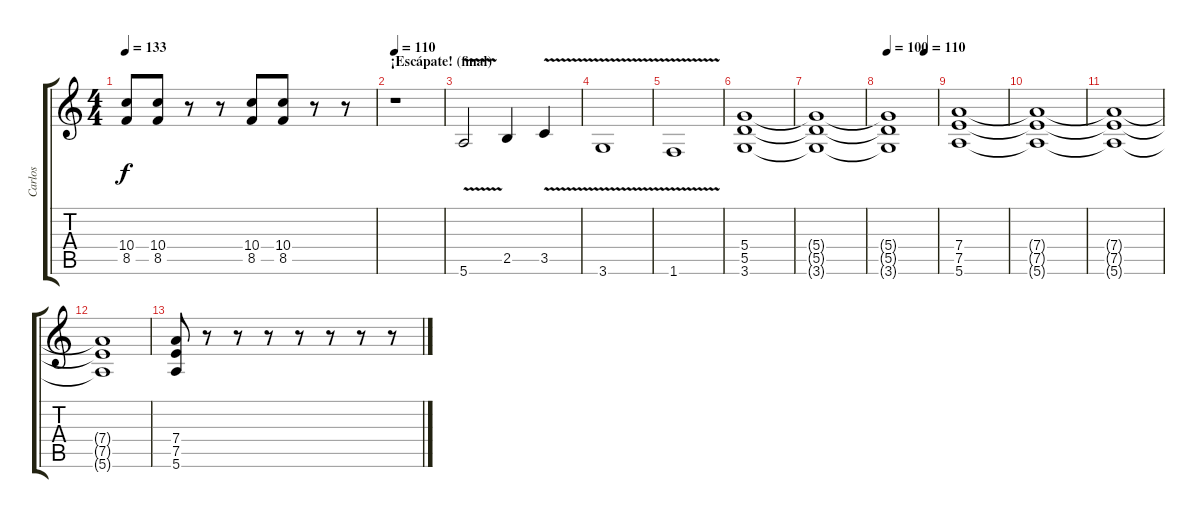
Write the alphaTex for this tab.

\track ("Carlos" "Carlos") {instrument distortionguitar}
\staff {score tabs}
\tuning (E4 B3 G3 D3 A2 E2) {hide}
\ts (4 4)
\tempo 133
\clef g2
\ks c
(10.4 8.5).8{dy f} (10.4 8.5).8 r.8 r.8 (10.4 8.5).8 (10.4 8.5).8 r.8 r.8 |
\section ("" "¡Escápate! (final)")
\tempo 110
r.1 |
5.6{v}.2 2.5.4 3.5{v}.4 |
3.6{v}.1 |
1.6{v}.1 |
(5.4 5.5 3.6).1 |
(5.4{t} 5.5{t} 3.6{t}).1 |
\tempo 100
\tempo (110 0.75)
(5.4{t} 5.5{t} 3.6{t}).1 |
(7.4 7.5 5.6).1 |
(7.4{t} 7.5{t} 5.6{t}).1 |
(7.4{t} 7.5{t} 5.6{t}).1 |
(7.4{t} 7.5{t} 5.6{t}).1 |
(7.4 7.5 5.6).8 r.8 r.8 r.8 r.8 r.8 r.8 r.8
